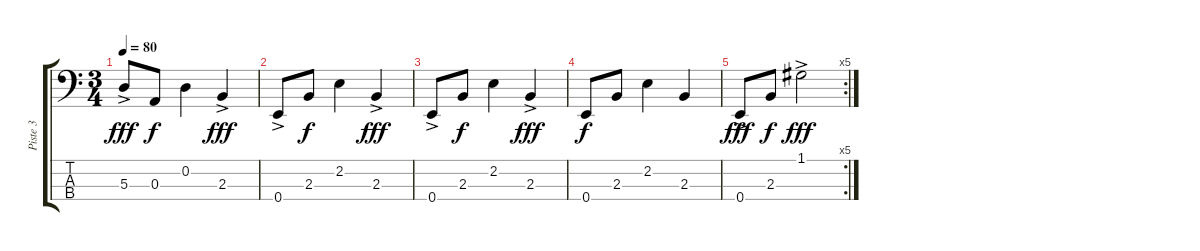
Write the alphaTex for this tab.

\track ("Piste 3" "Piste 3") {instrument electricbasspick}
\staff {score tabs}
\tuning (G2 D2 A1 E1) {hide}
\ts (3 4)
\tempo 80
\clef f4
\ks c
5.3{ac}.8{dy fff} 0.3.8{dy f} 0.2.4 2.3{ac}.4{dy fff} |
0.4{ac}.8 2.3.8{dy f} 2.2.4 2.3{ac}.4{dy fff} |
0.4{ac}.8 2.3.8{dy f} 2.2.4 2.3{ac}.4{dy fff} |
0.4.8{dy f} 2.3.8 2.2.4 2.3.4 |
\rc 5
0.4{ac}.8{dy fff} 2.3.8{dy f} 1.1{ac}.2{dy fff}
